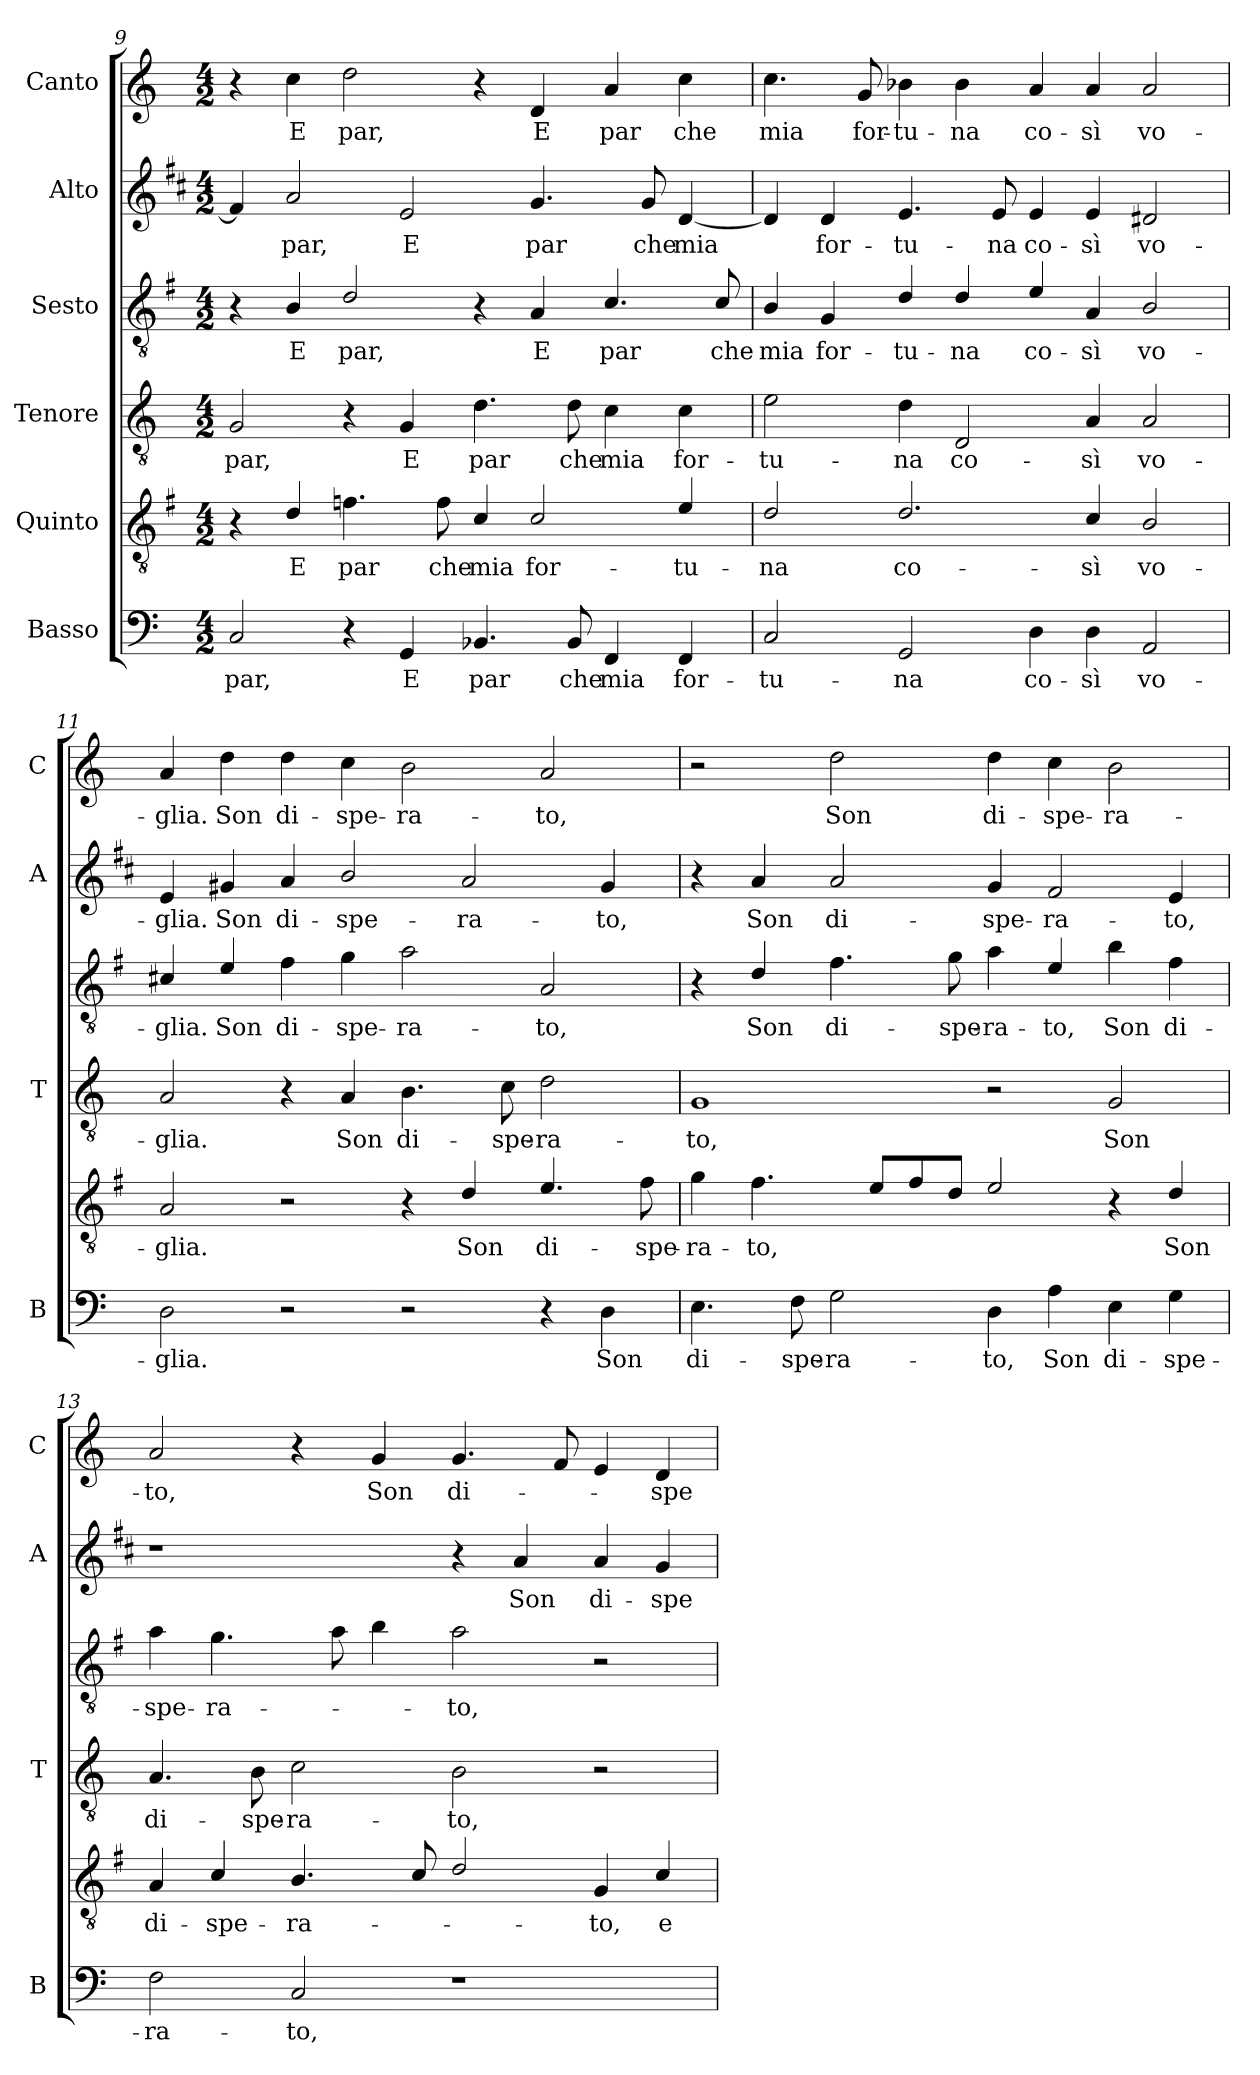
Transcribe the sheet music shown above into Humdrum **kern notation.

**kern	**text	**kern	**text	**kern	**text	**kern	**text	**kern	**text	**kern	**text
*part6	*part6	*part5	*part5	*part4	*part4	*part3	*part3	*part2	*part2	*part1	*part1
*staff6	*staff6	*staff5	*staff5	*staff4	*staff4	*staff3	*staff3	*staff2	*staff2	*staff1	*staff1
*I"Basso	*	*I"Quinto	*	*I"Tenore	*	*I"Sesto	*	*I"Alto	*	*I"Canto	*
*I'B	*	*	*	*I'T	*	*	*	*I'A	*	*I'C	*
!!LO:PB:g=z
*clefF4	*	*clefGv2	*	*clefGv2	*	*clefGv2	*	*clefG2	*	*clefG2	*
*	*	*ITrd4c7	*	*	*	*ITrd4c7	*	*ITrd1c2	*	*	*
*k[]	*	*k[]	*	*k[]	*	*k[]	*	*k[]	*	*k[]	*
*C:	*	*C:	*	*C:	*	*C:	*	*C:	*	*C:	*
*M4/2	*	*M4/2	*	*M4/2	*	*M4/2	*	*M4/2	*	*M4/2	*
=9	=9	=9	=9	=9	=9	=9	=9	=9	=9	=9	=9
!	!LO:LY:b	!	!	!	!LO:LY:b	!	!	!	!	!	!
2C/	par,	4r	.	2G/	par,	4r	.	4e/]	.	4r	.
!	!	!	!LO:LY:b	!	!	!	!LO:LY:b	!	!LO:LY:b	!	!LO:LY:b
.	.	4G/	E	.	.	4E/	E	2g/	par,	4cc\	E
!	!	!	!LO:LY:b	!	!	!	!LO:LY:b	!	!	!	!LO:LY:b
4r	.	4.B-X\	par	4r	.	2G/	par,	.	.	2dd\	par,
!	!LO:LY:b	!	!	!	!LO:LY:b	!	!	!	!LO:LY:b	!	!
4GG/	E	.	.	4G/	E	.	.	2d/	E	.	.
!	!	!	!LO:LY:b	!	!	!	!	!	!	!	!
.	.	8B-\	che	.	.	.	.	.	.	.	.
!	!LO:LY:b	!	!LO:LY:b	!	!LO:LY:b	!	!	!	!	!	!
4.BB-X/	par	4F/	mia	4.d\	par	4r	.	.	.	4r	.
!	!	!	!LO:LY:b	!	!	!	!LO:LY:b	!	!LO:LY:b	!	!LO:LY:b
.	.	2F/	for-	.	.	4D/	E	4.f/	par	4d/	E
!	!LO:LY:b	!	!	!	!LO:LY:b	!	!	!	!	!	!
8BB-/	che	.	.	8d\	che	.	.	.	.	.	.
!	!LO:LY:b	!	!	!	!LO:LY:b	!	!LO:LY:b	!	!	!	!LO:LY:b
4FF/	mia	.	.	4c\	mia	4.F/	par	.	.	4a/	par
!	!	!	!	!	!	!	!	!	!LO:LY:b	!	!
.	.	.	.	.	.	.	.	8f/	che	.	.
!	!LO:LY:b	!	!LO:LY:b	!	!LO:LY:b	!	!	!	!LO:LY:b	!	!LO:LY:b
4FF/	for-	4A/	-tu-	4c\	for-	.	.	[4c/	mia	4cc\	che
!	!	!	!	!	!	!	!LO:LY:b	!	!	!	!
.	.	.	.	.	.	8F/	che	.	.	.	.
=10	=10	=10	=10	=10	=10	=10	=10	=10	=10	=10	=10
!	!LO:LY:b	!	!LO:LY:b	!	!LO:LY:b	!	!LO:LY:b	!	!	!	!LO:LY:b
2C/	-tu-	2G/	-na	2e\	-tu-	4E/	mia	4c/]	.	4.cc\	mia
!	!	!	!	!	!	!	!LO:LY:b	!	!LO:LY:b	!	!
.	.	.	.	.	.	4C/	for-	4c/	for-	.	.
!	!	!	!	!	!	!	!	!	!	!	!LO:LY:b
.	.	.	.	.	.	.	.	.	.	8g/	for-
!	!LO:LY:b	!	!LO:LY:b	!	!LO:LY:b	!	!LO:LY:b	!	!LO:LY:b	!	!LO:LY:b
2GG/	-na	2.G/	co-	4d\	-na	4G/	-tu-	4.d/	-tu-	4b-X\	-tu-
!	!	!	!	!	!LO:LY:b	!	!LO:LY:b	!	!	!	!LO:LY:b
.	.	.	.	2D/	co-	4G/	-na	.	.	4b-\	-na
!	!	!	!	!	!	!	!	!	!LO:LY:b	!	!
.	.	.	.	.	.	.	.	8d/	-na	.	.
!	!LO:LY:b	!	!	!	!	!	!LO:LY:b	!	!LO:LY:b	!	!LO:LY:b
4D\	co-	.	.	.	.	4A/	co-	4d/	co-	4a/	co-
!	!LO:LY:b	!	!LO:LY:b	!	!LO:LY:b	!	!LO:LY:b	!	!LO:LY:b	!	!LO:LY:b
4D\	-sì	4F/	-sì	4A/	-sì	4D/	-sì	4d/	-sì	4a/	-sì
!	!LO:LY:b	!	!LO:LY:b	!	!LO:LY:b	!	!LO:LY:b	!	!LO:LY:b	!	!LO:LY:b
2AA/	vo-	2E/	vo-	2A/	vo-	2E/	vo-	2c#X/	vo-	2a/	vo-
=11	=11	=11	=11	=11	=11	=11	=11	=11	=11	=11	=11
!	!LO:LY:b	!	!LO:LY:b	!	!LO:LY:b	!	!LO:LY:b	!	!LO:LY:b	!	!LO:LY:b
2D\	-glia.	2D/	-glia.	2A/	-glia.	4F#X/	-glia.	4d/	-glia.	4a/	-glia.
!	!	!	!	!	!	!	!LO:LY:b	!	!LO:LY:b	!	!LO:LY:b
.	.	.	.	.	.	4A/	Son	4f#X/	Son	4dd\	Son
!	!	!	!	!	!	!	!LO:LY:b	!	!LO:LY:b	!	!LO:LY:b
2r	.	2r	.	4r	.	4B\	di-	4g/	di-	4dd\	di-
!	!	!	!	!	!LO:LY:b	!	!LO:LY:b	!	!LO:LY:b	!	!LO:LY:b
.	.	.	.	4A/	Son	4c\	-spe-	2a/	-spe-	4cc\	-spe-
!	!	!	!	!	!LO:LY:b	!	!LO:LY:b	!	!	!	!LO:LY:b
2r	.	4r	.	4.B\	di-	2d\	-ra-	.	.	2b\	-ra-
!	!	!	!LO:LY:b	!	!	!	!	!	!LO:LY:b	!	!
.	.	4G/	Son	.	.	.	.	2g/	-ra-	.	.
!	!	!	!	!	!LO:LY:b	!	!	!	!	!	!
.	.	.	.	8c\	-spe-	.	.	.	.	.	.
!	!	!	!LO:LY:b	!	!LO:LY:b	!	!LO:LY:b	!	!	!	!LO:LY:b
4r	.	4.A/	di-	2d\	-ra-	2D/	-to,	.	.	2a/	-to,
!	!LO:LY:b	!	!	!	!	!	!	!	!LO:LY:b	!	!
4D\	Son	.	.	.	.	.	.	4f#/	-to,	.	.
!	!	!	!LO:LY:b	!	!	!	!	!	!	!	!
.	.	8B\	-spe-	.	.	.	.	.	.	.	.
!!LO:LB:g=z
=12	=12	=12	=12	=12	=12	=12	=12	=12	=12	=12	=12
!	!LO:LY:b	!	!LO:LY:b	!	!LO:LY:b	!	!	!	!	!	!
4.E\	di-	4c\	-ra-	1G	-to,	4r	.	4r	.	2r	.
!	!	!	!LO:LY:b	!	!	!	!LO:LY:b	!	!LO:LY:b	!	!
.	.	4.B\	-to,	.	.	4G/	Son	4g/	Son	.	.
!	!LO:LY:b	!	!	!	!	!	!	!	!	!	!
8F\	-spe-	.	.	.	.	.	.	.	.	.	.
!	!LO:LY:b	!	!	!	!	!	!LO:LY:b	!	!LO:LY:b	!	!LO:LY:b
2G\	-ra-	.	.	.	.	4.B\	di-	2g/	di-	2dd\	Son
.	.	8A/L	.	.	.	.	.	.	.	.	.
.	.	8B/	.	.	.	.	.	.	.	.	.
!	!	!	!	!	!	!	!LO:LY:b	!	!	!	!
.	.	8G/J	.	.	.	8c\	-spe-	.	.	.	.
!	!LO:LY:b	!	!	!	!	!	!LO:LY:b	!	!LO:LY:b	!	!LO:LY:b
4D\	-to,	2A/	.	2r	.	4d\	-ra-	4f/	-spe-	4dd\	di-
!	!LO:LY:b	!	!	!	!	!	!LO:LY:b	!	!LO:LY:b	!	!LO:LY:b
4A\	Son	.	.	.	.	4A/	-to,	2e/	-ra-	4cc\	-spe-
!	!LO:LY:b	!	!	!	!LO:LY:b	!	!LO:LY:b	!	!	!	!LO:LY:b
4E\	di-	4r	.	2G/	Son	4e\	Son	.	.	2b\	-ra-
!	!LO:LY:b	!	!LO:LY:b	!	!	!	!LO:LY:b	!	!LO:LY:b	!	!
4G\	-spe-	4G/	Son	.	.	4B\	di-	4d/	-to,	.	.
=13	=13	=13	=13	=13	=13	=13	=13	=13	=13	=13	=13
!	!LO:LY:b	!	!LO:LY:b	!	!LO:LY:b	!	!LO:LY:b	!	!	!	!LO:LY:b
2F\	-ra-	4D/	di-	4.A/	di-	4d\	-spe-	1r	.	2a/	-to,
!	!	!	!LO:LY:b	!	!	!	!LO:LY:b	!	!	!	!
.	.	4F/	-spe-	.	.	4.c\	-ra-	.	.	.	.
!	!	!	!	!	!LO:LY:b	!	!	!	!	!	!
.	.	.	.	8B\	-spe-	.	.	.	.	.	.
!	!LO:LY:b	!	!LO:LY:b	!	!LO:LY:b	!	!	!	!	!	!
2C/	-to,	4.E/	-ra-	2c\	-ra-	.	.	.	.	4r	.
.	.	.	.	.	.	8d\	.	.	.	.	.
!	!	!	!	!	!	!	!	!	!	!	!LO:LY:b
.	.	.	.	.	.	4e\	.	.	.	4g/	Son
.	.	8F/	.	.	.	.	.	.	.	.	.
!	!	!	!	!	!LO:LY:b	!	!LO:LY:b	!	!	!	!LO:LY:b
1r	.	2G/	.	2B\	-to,	2d\	-to,	4r	.	4.g/	di-
!	!	!	!	!	!	!	!	!	!LO:LY:b	!	!
.	.	.	.	.	.	.	.	4g/	Son	.	.
.	.	.	.	.	.	.	.	.	.	8f/	.
!	!	!	!LO:LY:b	!	!	!	!	!	!LO:LY:b	!	!
.	.	4C/	-to,	2r	.	2r	.	4g/	di-	4e/	.
!	!	!	!LO:LY:b	!	!	!	!	!	!LO:LY:b	!	!LO:LY:b
.	.	4F/	e	.	.	.	.	4f/	-spe-	4d/	-spe-
=	=	=	=	=	=	=	=	=	=	=	=
*-	*-	*-	*-	*-	*-	*-	*-	*-	*-	*-	*-
